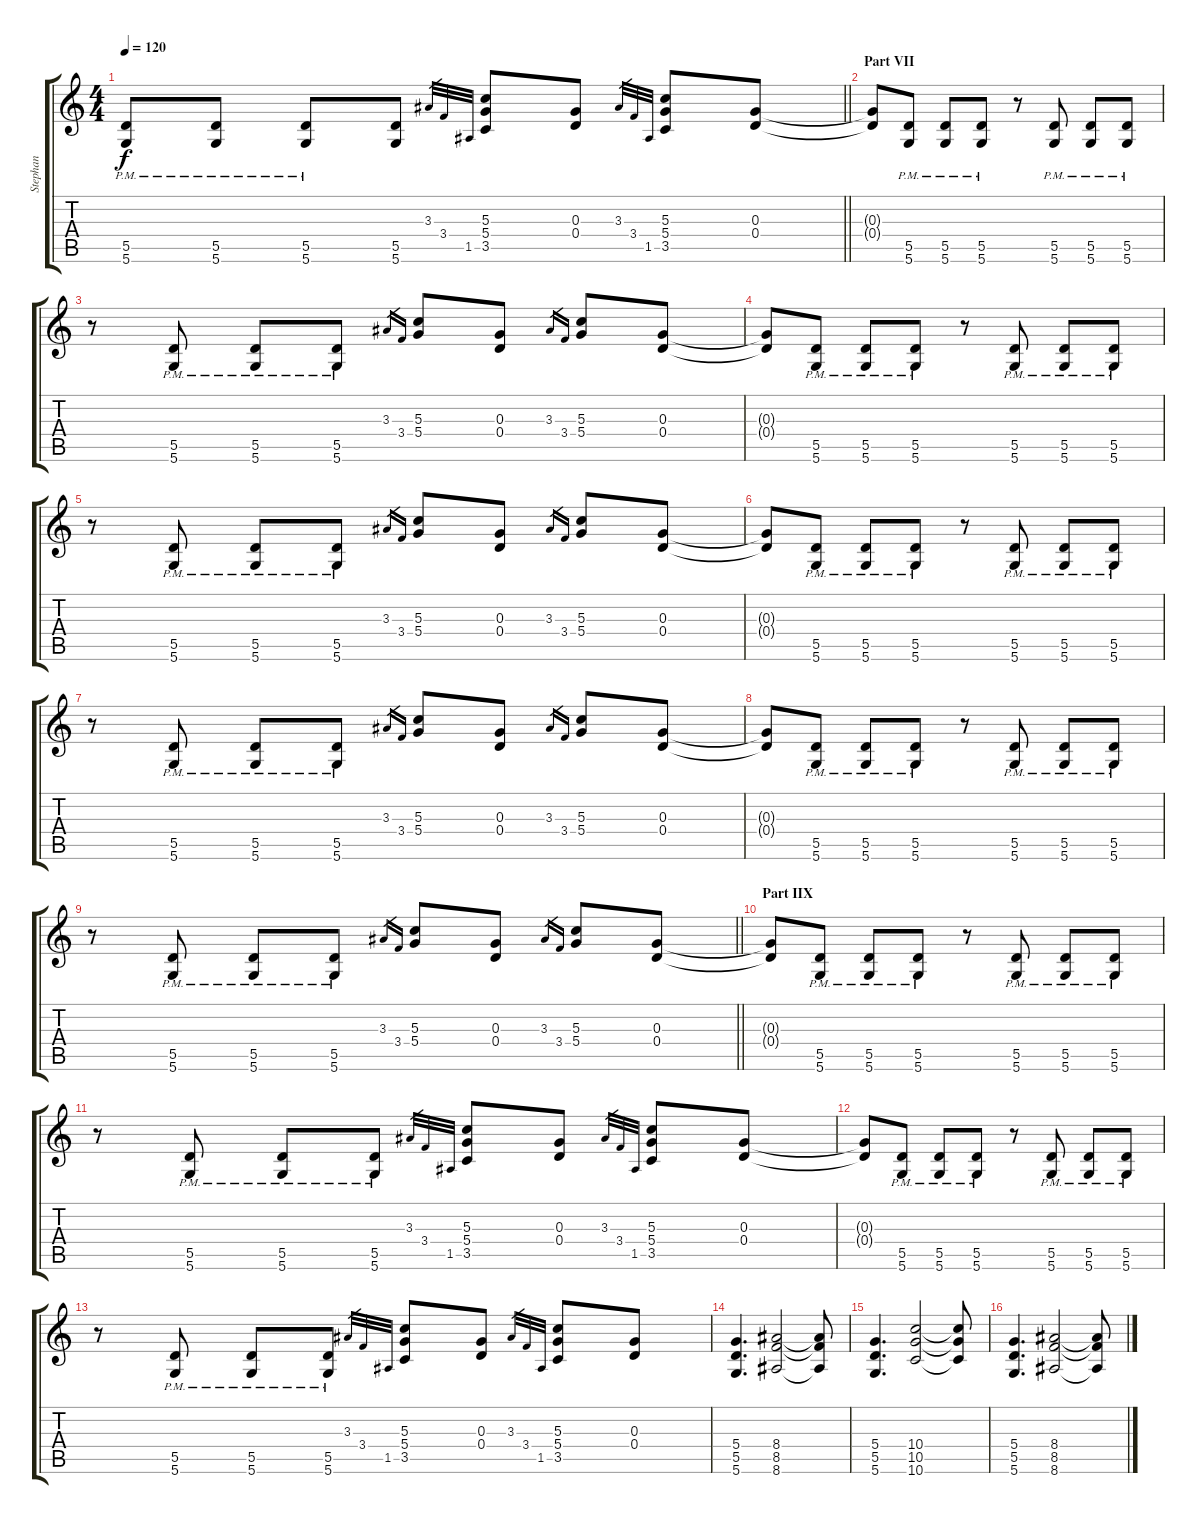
\track ("Stephan" "Stephan") {instrument overdrivenguitar}
\staff {score tabs}
\tuning (E4 B3 G3 D3 A2 D2) {hide}
\ts (4 4)
\tempo 120
\clef g2
\barLineRight lightlight
\ks c
(5.5{pm} 5.6{pm}).8{dy f} (5.5{pm} 5.6{pm}).8 (5.5{pm} 5.6).8 (5.5 5.6).8 3.3.32{gr} 3.4.32{gr} 1.5.32{gr} (5.3 5.4 3.5).8 (0.3 0.4).8 3.3.32{gr} 3.4.32{gr} 1.5.32{gr} (5.3 5.4 3.5).8 (0.3 0.4).8 |
\section ("" "Part VII")
(0.3{t} 0.4{t}).8 (5.5{pm} 5.6{pm}).8 (5.5{pm} 5.6{pm}).8 (5.5{pm} 5.6{pm}).8 r.8 (5.5{pm} 5.6{pm}).8 (5.5{pm} 5.6{pm}).8 (5.5 5.6{pm}).8 |
r.8 (5.5{pm} 5.6{pm}).8 (5.5{pm} 5.6{pm}).8 (5.5{pm} 5.6{pm}).8 3.3.16{gr} 3.4.16{gr} (5.3 5.4).8 (0.3 0.4).8 3.3.16{gr} 3.4.16{gr} (5.3 5.4).8 (0.3 0.4).8 |
(0.3{t} 0.4{t}).8 (5.5{pm} 5.6{pm}).8 (5.5{pm} 5.6{pm}).8 (5.5{pm} 5.6{pm}).8 r.8 (5.5{pm} 5.6{pm}).8 (5.5{pm} 5.6{pm}).8 (5.5 5.6{pm}).8 |
r.8 (5.5{pm} 5.6{pm}).8 (5.5{pm} 5.6{pm}).8 (5.5{pm} 5.6{pm}).8 3.3.16{gr} 3.4.16{gr} (5.3 5.4).8 (0.3 0.4).8 3.3.16{gr} 3.4.16{gr} (5.3 5.4).8 (0.3 0.4).8 |
(0.3{t} 0.4{t}).8 (5.5{pm} 5.6{pm}).8 (5.5{pm} 5.6{pm}).8 (5.5{pm} 5.6{pm}).8 r.8 (5.5{pm} 5.6{pm}).8 (5.5{pm} 5.6{pm}).8 (5.5 5.6{pm}).8 |
r.8 (5.5{pm} 5.6{pm}).8 (5.5{pm} 5.6{pm}).8 (5.5{pm} 5.6{pm}).8 3.3.16{gr} 3.4.16{gr} (5.3 5.4).8 (0.3 0.4).8 3.3.16{gr} 3.4.16{gr} (5.3 5.4).8 (0.3 0.4).8 |
(0.3{t} 0.4{t}).8 (5.5{pm} 5.6{pm}).8 (5.5{pm} 5.6{pm}).8 (5.5{pm} 5.6{pm}).8 r.8 (5.5{pm} 5.6{pm}).8 (5.5{pm} 5.6{pm}).8 (5.5 5.6{pm}).8 |
\barLineRight lightlight
r.8 (5.5{pm} 5.6{pm}).8 (5.5{pm} 5.6{pm}).8 (5.5{pm} 5.6{pm}).8 3.3.16{gr} 3.4.16{gr} (5.3 5.4).8 (0.3 0.4).8 3.3.16{gr} 3.4.16{gr} (5.3 5.4).8 (0.3 0.4).8 |
\section ("" "Part IIX")
(0.3{t} 0.4{t}).8 (5.5{pm} 5.6{pm}).8 (5.5{pm} 5.6{pm}).8 (5.5{pm} 5.6{pm}).8 r.8 (5.5{pm} 5.6{pm}).8 (5.5{pm} 5.6{pm}).8 (5.5 5.6{pm}).8 |
r.8 (5.5{pm} 5.6{pm}).8 (5.5{pm} 5.6{pm}).8 (5.5{pm} 5.6{pm}).8 3.3.32{gr} 3.4.32{gr} 1.5.32{gr} (5.3 5.4 3.5).8 (0.3 0.4).8 3.3.32{gr} 3.4.32{gr} 1.5.32{gr} (5.3 5.4 3.5).8 (0.3 0.4).8 |
(0.3{t} 0.4{t}).8 (5.5{pm} 5.6{pm}).8 (5.5{pm} 5.6{pm}).8 (5.5{pm} 5.6{pm}).8 r.8 (5.5{pm} 5.6{pm}).8 (5.5{pm} 5.6{pm}).8 (5.5 5.6{pm}).8 |
r.8 (5.5{pm} 5.6{pm}).8 (5.5{pm} 5.6{pm}).8 (5.5{pm} 5.6{pm}).8 3.3.32{gr} 3.4.32{gr} 1.5.32{gr} (5.3 5.4 3.5).8 (0.3 0.4).8 3.3.32{gr} 3.4.32{gr} 1.5.32{gr} (5.3 5.4 3.5).8 (0.3 0.4).8 |
(5.4 5.5 5.6).4{d} (8.4 8.5 8.6).2 (8.4{t} 8.5{t} 8.6{t}).8 |
(5.4 5.5 5.6).4{d} (10.4 10.5 10.6).2 (10.4{t} 10.5{t} 10.6{t}).8 |
(5.4 5.5 5.6).4{d} (8.4 8.5 8.6).2 (8.4{t} 8.5{t} 8.6{t}).8
